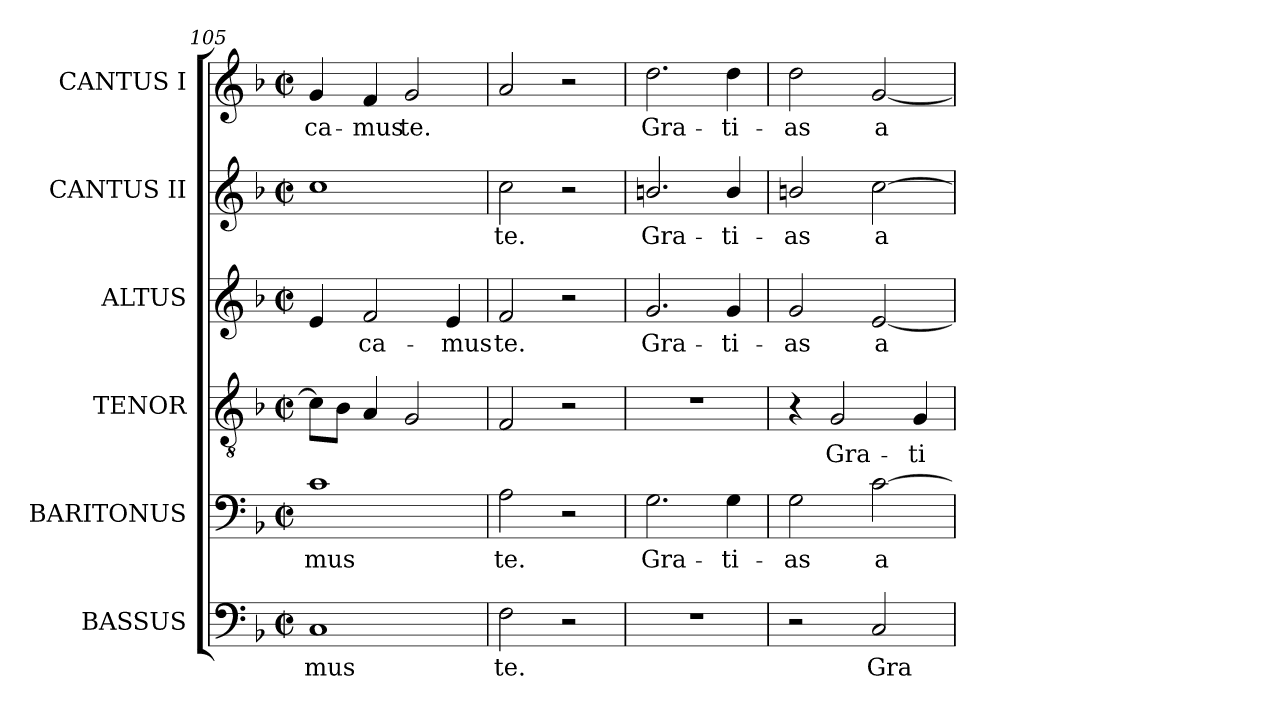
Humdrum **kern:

**kern	**text	**kern	**text	**kern	**text	**kern	**text	**kern	**text	**kern	**text
*part6	*part6	*part5	*part5	*part4	*part4	*part3	*part3	*part2	*part2	*part1	*part1
*staff6	*staff6	*staff5	*staff5	*staff4	*staff4	*staff3	*staff3	*staff2	*staff2	*staff1	*staff1
*I"BASSUS	*	*I"BARITONUS	*	*I"TENOR	*	*I"ALTUS	*	*I"CANTUS II	*	*I"CANTUS I	*
*I'B.	*	*I'Bar.	*	*I'T.	*	*I'A.	*	*	*	*	*
*clefF4	*	*clefF4	*	*clefGv2	*	*clefG2	*	*clefG2	*	*clefG2	*
*	*	*	*	*ITrd7c12	*	*	*	*	*	*	*
*k[b-]	*	*k[b-]	*	*k[b-]	*	*k[b-]	*	*k[b-]	*	*k[b-]	*
*F:	*	*F:	*	*F:	*	*F:	*	*F:	*	*F:	*
*M2/2	*	*M2/2	*	*M2/2	*	*M2/2	*	*M2/2	*	*M2/2	*
*met(c|)	*	*met(c|)	*	*met(c|)	*	*met(c|)	*	*met(c|)	*	*met(c|)	*
=105	=105	=105	=105	=105	=105	=105	=105	=105	=105	=105	=105
!	!LO:LY:b:color=#000000	!	!	!	!	!	!	!	!	!	!
!	!	!	!LO:LY:b:color=#000000	!	!	!	!	!	!	!	!
!	!	!	!	!	!	!	!	!	!	!	!LO:LY:b:color=#000000
1Ci	-mus	1ci	-mus	8Ci\L]	.	4ei/	.	1cci	.	4gi/	-ca-
.	.	.	.	8BB-i\J	.	.	.	.	.	.	.
!	!	!	!	!	!	!	!LO:LY:b:color=#000000	!	!	!	!
!	!	!	!	!	!	!	!	!	!	!	!LO:LY:b:color=#000000
.	.	.	.	4AAi/	.	2fi/	-ca-	.	.	4fi/	-mus
!	!	!	!	!	!	!	!	!	!	!	!LO:LY:b:color=#000000
.	.	.	.	2GGi/	.	.	.	.	.	2gi/	te.
!	!	!	!	!	!	!	!LO:LY:b:color=#000000	!	!	!	!
.	.	.	.	.	.	4ei/	-mus	.	.	.	.
=106	=106	=106	=106	=106	=106	=106	=106	=106	=106	=106	=106
!	!LO:LY:b:color=#000000	!	!	!	!	!	!	!	!	!	!
!	!	!	!LO:LY:b:color=#000000	!	!	!	!	!	!	!	!
!	!	!	!	!	!	!	!LO:LY:b:color=#000000	!	!	!	!
!	!	!	!	!	!	!	!	!	!LO:LY:b:color=#000000	!	!
2Fi\	te.	2Ai\	te.	2FFi/	.	2fi/	te.	2cci\	te.	2ai/	.
2r	.	2r	.	2r	.	2r	.	2r	.	2r	.
=107	=107	=107	=107	=107	=107	=107	=107	=107	=107	=107	=107
!	!	!	!LO:LY:b:color=#000000	!	!	!	!	!	!	!	!
!	!	!	!	!	!	!	!LO:LY:b:color=#000000	!	!	!	!
!	!	!	!	!	!	!	!	!	!LO:LY:b:color=#000000	!	!
!	!	!	!	!	!	!	!	!	!	!	!LO:LY:b:color=#000000
1r	.	2.Gi\	Gra-	1r	.	2.gi/	Gra-	2.bni/	Gra-	2.ddi\	Gra-
!	!	!	!LO:LY:b:color=#000000	!	!	!	!	!	!	!	!
!	!	!	!	!	!	!	!LO:LY:b:color=#000000	!	!	!	!
!	!	!	!	!	!	!	!	!	!LO:LY:b:color=#000000	!	!
!	!	!	!	!	!	!	!	!	!	!	!LO:LY:b:color=#000000
.	.	4Gi\	-ti-	.	.	4gi/	-ti-	4bi/	-ti-	4ddi\	-ti-
=108	=108	=108	=108	=108	=108	=108	=108	=108	=108	=108	=108
!	!	!	!LO:LY:b:color=#000000	!	!	!	!	!	!	!	!
!	!	!	!	!	!	!	!LO:LY:b:color=#000000	!	!	!	!
!	!	!	!	!	!	!	!	!	!LO:LY:b:color=#000000	!	!
!	!	!	!	!	!	!	!	!	!	!	!LO:LY:b:color=#000000
2r	.	2Gi\	-as	4r	.	2gi/	-as	2bni/	-as	2ddi\	-as
!	!	!	!	!	!LO:LY:b:color=#000000	!	!	!	!	!	!
.	.	.	.	2GGi/	Gra-	.	.	.	.	.	.
!	!LO:LY:b:color=#000000	!	!	!	!	!	!	!	!	!	!
!	!	!	!LO:LY:b:color=#000000	!	!	!	!	!	!	!	!
!	!	!	!	!	!	!	!LO:LY:b:color=#000000	!	!	!	!
!	!	!	!	!	!	!	!	!	!LO:LY:b:color=#000000	!	!
!	!	!	!	!	!	!	!	!	!	!	!LO:LY:b:color=#000000
2Ci/	Gra-	[2ci\	a-	.	.	[2ei/	a-	[2cci\	a-	[2gi/	a-
!	!	!	!	!	!LO:LY:b:color=#000000	!	!	!	!	!	!
.	.	.	.	4GGi/	-ti-	.	.	.	.	.	.
=	=	=	=	=	=	=	=	=	=	=	=
*-	*-	*-	*-	*-	*-	*-	*-	*-	*-	*-	*-
